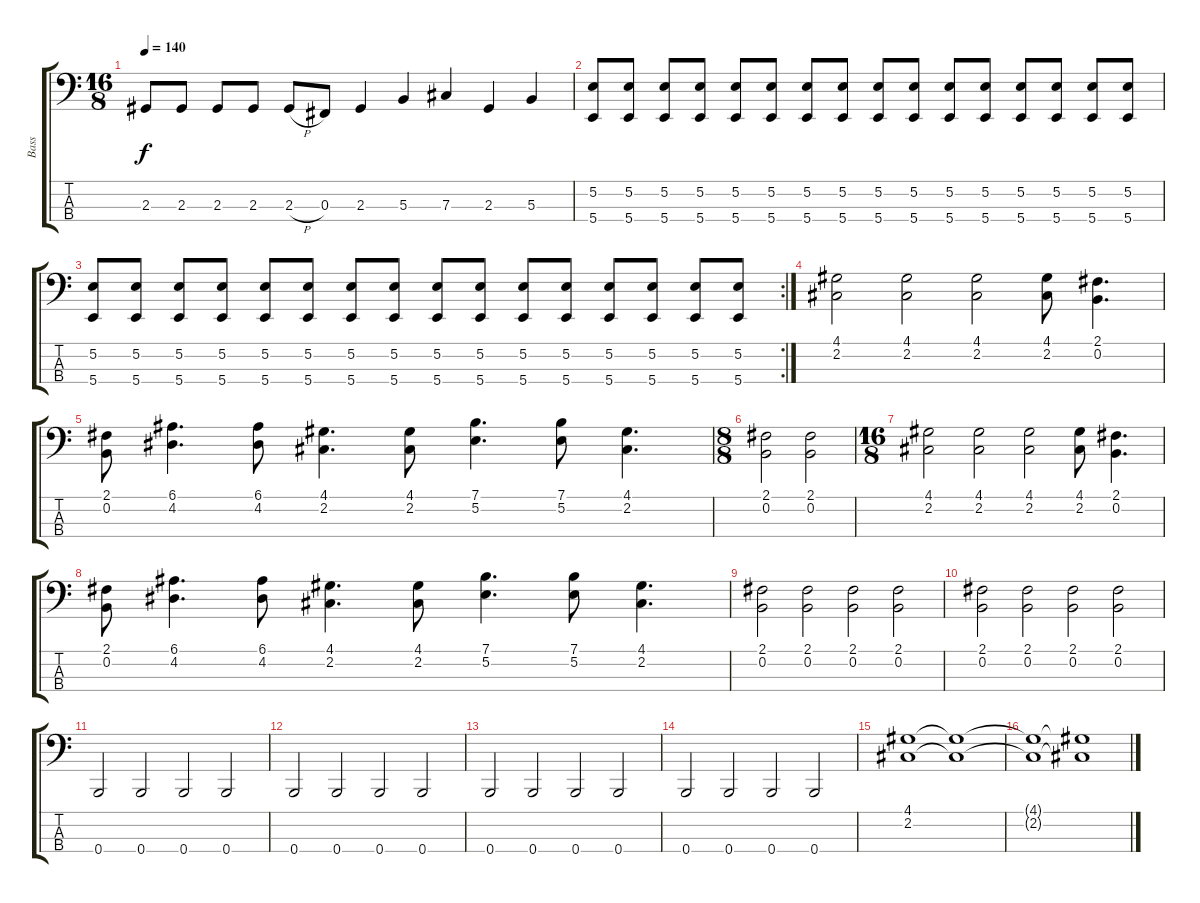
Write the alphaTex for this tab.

\track ("Bass" "Bass") {instrument electricbassfinger}
\staff {score tabs}
\tuning (E2 B1 Gb1 B0) {hide}
\ts (16 8)
\tempo 140
\clef f4
\ks c
2.3.8{dy f} 2.3.8 2.3.8 2.3.8 2.3{h}.8 0.3.8 2.3.4 5.3.4 7.3.4 2.3.4 5.3.4 |
(5.2 5.4).8 (5.2 5.4).8 (5.2 5.4).8 (5.2 5.4).8 (5.2 5.4).8 (5.2 5.4).8 (5.2 5.4).8 (5.2 5.4).8 (5.2 5.4).8 (5.2 5.4).8 (5.2 5.4).8 (5.2 5.4).8 (5.2 5.4).8 (5.2 5.4).8 (5.2 5.4).8 (5.2 5.4).8 |
\rc 2
(5.2 5.4).8 (5.2 5.4).8 (5.2 5.4).8 (5.2 5.4).8 (5.2 5.4).8 (5.2 5.4).8 (5.2 5.4).8 (5.2 5.4).8 (5.2 5.4).8 (5.2 5.4).8 (5.2 5.4).8 (5.2 5.4).8 (5.2 5.4).8 (5.2 5.4).8 (5.2 5.4).8 (5.2 5.4).8 |
(4.1 2.2).2 (4.1 2.2).2 (4.1 2.2).2 (4.1 2.2).8 (2.1 0.2).4{d} |
(2.1 0.2).8 (6.1 4.2).4{d} (6.1 4.2).8 (4.1 2.2).4{d} (4.1 2.2).8 (7.1 5.2).4{d} (7.1 5.2).8 (4.1 2.2).4{d} |
\ts (8 8)
(2.1 0.2).2 (2.1 0.2).2 |
\ts (16 8)
(4.1 2.2).2 (4.1 2.2).2 (4.1 2.2).2 (4.1 2.2).8 (2.1 0.2).4{d} |
(2.1 0.2).8 (6.1 4.2).4{d} (6.1 4.2).8 (4.1 2.2).4{d} (4.1 2.2).8 (7.1 5.2).4{d} (7.1 5.2).8 (4.1 2.2).4{d} |
(2.1 0.2).2 (2.1 0.2).2 (2.1 0.2).2 (2.1 0.2).2 |
(2.1 0.2).2 (2.1 0.2).2 (2.1 0.2).2 (2.1 0.2).2 |
0.4.2 0.4.2 0.4.2 0.4.2 |
0.4.2 0.4.2 0.4.2 0.4.2 |
0.4.2 0.4.2 0.4.2 0.4.2 |
0.4.2 0.4.2 0.4.2 0.4.2 |
(4.1 2.2).1 (4.1{t} 2.2{t}).1 |
(4.1{t} 2.2{t}).1 (4.1{t} 2.2{t}).1
